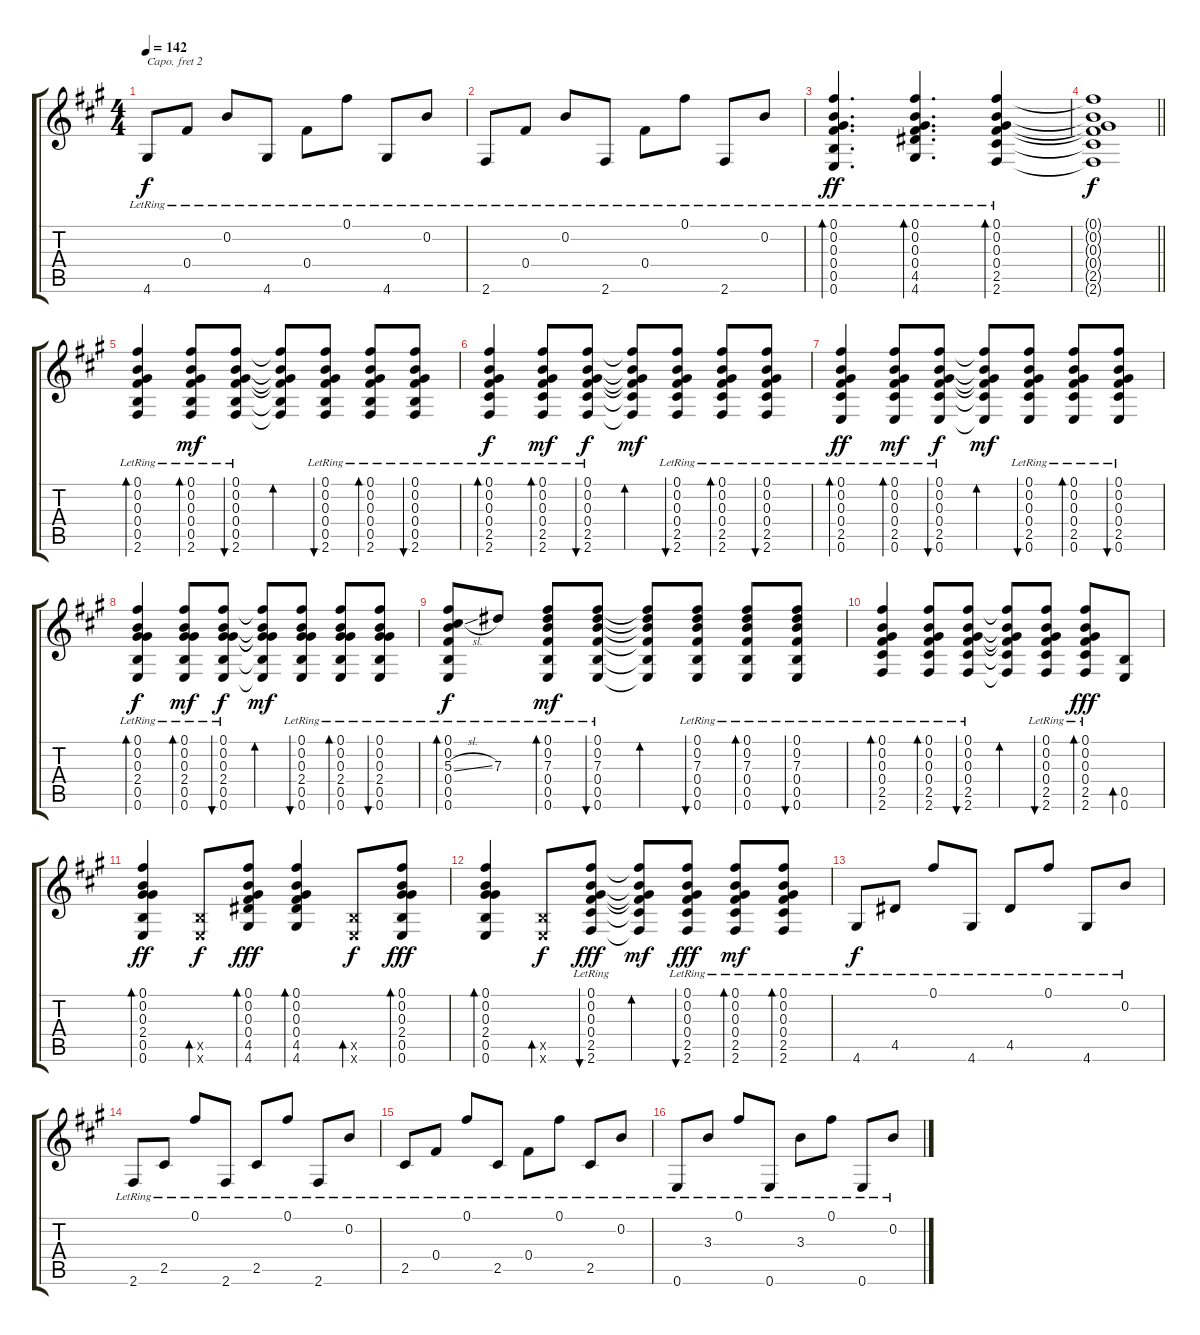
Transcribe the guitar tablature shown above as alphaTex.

\track "" {instrument acousticguitarsteel}
\staff {score tabs}
\capo 2
\tuning (E4 A3 Gb3 E3 A2 D2) {hide}
\ts (4 4)
\tempo 142
\clef g2
\ks a
4.6{lr}.8{dy f} 0.4{lr}.8 0.2{lr}.8 4.6{lr}.8 0.4{lr}.8 0.1{lr}.8 4.6{lr}.8 0.2{lr}.8 |
2.6{lr}.8 0.4{lr}.8 0.2{lr}.8 2.6{lr}.8 0.4{lr}.8 0.1{lr}.8 2.6{lr}.8 0.2{lr}.8 |
(0.1{lr} 0.2{lr} 0.3{lr} 0.4{lr} 0.5{lr} 0.6{lr}).4{d bd 30 dy ff} (0.1{lr} 0.2{lr} 0.3{lr} 0.4{lr} 4.5{lr} 4.6{lr}).4{d bd 30} (0.1{lr} 0.2{lr} 0.3{lr} 0.4{lr} 2.5{lr} 2.6{lr}).4{bd 30} |
\barLineRight lightlight
(0.1{t} 0.2{t} 0.3{t} 0.4{t} 2.5{t} 2.6{t}).1{dy f} |
(0.1{lr} 0.2{lr} 0.3{lr} 0.4{lr} 0.5{lr} 2.6{lr}).4{bd 30} (0.1{lr} 0.2{lr} 0.3{lr} 0.4{lr} 0.5{lr} 2.6{lr}).8{bd 30 dy mf} (0.1{lr} 0.2{lr} 0.3{lr} 0.4{lr} 0.5{lr} 2.6{lr}).8{bu 30} (0.1{t} 0.2{t} 0.3{t} 0.4{t} 0.5{t} 2.6{t}).8{bd 30} (0.1{lr} 0.2{lr} 0.3{lr} 0.4{lr} 0.5{lr} 2.6{lr}).8{bu 30} (0.1{lr} 0.2{lr} 0.3{lr} 0.4{lr} 0.5{lr} 2.6{lr}).8{bd 30} (0.1{lr} 0.2{lr} 0.3{lr} 0.4{lr} 0.5{lr} 2.6{lr}).8{bu 30} |
(0.1{lr} 0.2{lr} 0.3 0.4{lr} 2.5{lr} 2.6{lr}).4{bd 30 dy f} (0.1{lr} 0.2{lr} 0.3{lr} 0.4{lr} 2.5{lr} 2.6{lr}).8{bd 30 dy mf} (0.1{lr} 0.2{lr} 0.3{lr} 0.4{lr} 2.5{lr} 2.6{lr}).8{bu 30 dy f} (0.1{t} 0.2{t} 0.3{t} 0.4{t} 2.5{t} 2.6{t}).8{bd 30 dy mf} (0.1{lr} 0.2{lr} 0.3{lr} 0.4{lr} 2.5{lr} 2.6{lr}).8{bu 30} (0.1{lr} 0.2{lr} 0.3{lr} 0.4{lr} 2.5{lr} 2.6{lr}).8{bd 30} (0.1{lr} 0.2{lr} 0.3{lr} 0.4{lr} 2.5{lr} 2.6{lr}).8{bu 30} |
(0.1{lr} 0.2{lr} 0.3{lr} 0.4{lr} 2.5{lr} 0.6{lr}).4{bd 30 dy ff} (0.1{lr} 0.2{lr} 0.3{lr} 0.4{lr} 2.5{lr} 0.6{lr}).8{bd 30 dy mf} (0.1{lr} 0.2{lr} 0.3{lr} 0.4{lr} 2.5{lr} 0.6{lr}).8{bu 30 dy f} (0.1{t} 0.2{t} 0.3{t} 0.4{t} 2.5{t} 0.6{t}).8{bd 30 dy mf} (0.1{lr} 0.2{lr} 0.3{lr} 0.4{lr} 2.5{lr} 0.6{lr}).8{bu 30} (0.1{lr} 0.2{lr} 0.3{lr} 0.4{lr} 2.5{lr} 0.6{lr}).8{bd 30} (0.1{lr} 0.2{lr} 0.3{lr} 0.4{lr} 2.5{lr} 0.6{lr}).8{bu 30} |
(0.1{lr} 0.2{lr} 0.3{lr} 2.4{lr} 0.5{lr} 0.6{lr}).4{bd 30 dy f} (0.1{lr} 0.2{lr} 0.3{lr} 2.4{lr} 0.5{lr} 0.6{lr}).8{bd 30 dy mf} (0.1{lr} 0.2{lr} 0.3{lr} 2.4{lr} 0.5{lr} 0.6{lr}).8{bu 30 dy f} (0.1{t} 0.2{t} 0.3{t} 2.4{t} 0.5{t} 0.6{t}).8{bd 30 dy mf} (0.1{lr} 0.2{lr} 0.3{lr} 2.4{lr} 0.5{lr} 0.6{lr}).8{bu 30} (0.1{lr} 0.2{lr} 0.3{lr} 2.4{lr} 0.5{lr} 0.6{lr}).8{bd 30} (0.1{lr} 0.2{lr} 0.3{lr} 2.4{lr} 0.5{lr} 0.6{lr}).8{bu 30} |
(0.1{lr} 0.2{lr} 5.3{sl lr} 0.4{lr} 0.5{lr} 0.6{lr}).8{bd 30 dy f} 7.3{lr}.8 (0.1{lr} 0.2{lr} 7.3{lr} 0.4{lr} 0.5{lr} 0.6{lr}).8{bd 30 dy mf} (0.1{lr} 0.2{lr} 7.3{lr} 0.4{lr} 0.5{lr} 0.6{lr}).8{bu 30} (0.1{t} 0.2{t} 7.3{t} 0.4{t} 0.5{t} 0.6{t}).8{bd 30} (0.1{lr} 0.2{lr} 7.3{lr} 0.4{lr} 0.5{lr} 0.6{lr}).8{bu 30} (0.1{lr} 0.2{lr} 7.3{lr} 0.4{lr} 0.5{lr} 0.6{lr}).8{bd 30} (0.1{lr} 0.2{lr} 7.3{lr} 0.4{lr} 0.5{lr} 0.6{lr}).8{bu 30} |
(0.1{lr} 0.2{lr} 0.3 0.4{lr} 2.5{lr} 2.6{lr}).4{bd 30} (0.1{lr} 0.2{lr} 0.3{lr} 0.4{lr} 2.5{lr} 2.6{lr}).8{bd 30} (0.1{lr} 0.2{lr} 0.3{lr} 0.4{lr} 2.5{lr} 2.6{lr}).8{bu 30} (0.1{t} 0.2{t} 0.3{t} 0.4{t} 2.5{t} 2.6{t}).8{bd 30} (0.1{lr} 0.2{lr} 0.3{lr} 0.4{lr} 2.5{lr} 2.6{lr}).8{bu 30} (0.1{lr} 0.2{lr} 0.3{lr} 0.4{lr} 2.5{lr} 2.6{lr}).8{bd 30 dy fff} (0.5 0.6).8{bd 30} |
(0.1 0.2 0.3 2.4 0.5 0.6).4{bd 30 dy ff} (0.5{x} 0.6{x}).8{bd 30 dy f} (0.1 0.2 0.3 0.4 4.5 4.6).8{bd 30 dy fff} (0.1 0.2 0.3 0.4 4.5 4.6).4{bd 30} (0.5{x} 0.6{x}).8{bd 30 dy f} (0.1 0.2 0.3 2.4 0.5 0.6).8{bd 30 dy fff} |
(0.1 0.2 0.3 2.4 0.5 0.6).4{bd 30} (0.5{x} 0.6{x}).8{bd 30 dy f} (0.1{lr} 0.2{lr} 0.3{lr} 0.4{lr} 2.5{lr} 2.6{lr}).8{bu 30 dy fff} (0.1{t} 0.2{t} 0.3{t} 0.4{t} 2.5{t} 2.6{t}).8{bd 30 dy mf} (0.1{lr} 0.2{lr} 0.3{lr} 0.4{lr} 2.5{lr} 2.6{lr}).8{bu 30 dy fff} (0.1{lr} 0.2{lr} 0.3{lr} 0.4{lr} 2.5{lr} 2.6{lr}).8{bd 30 dy mf} (0.1{lr} 0.2{lr} 0.3{lr} 0.4{lr} 2.5{lr} 2.6{lr}).8{bd 30} |
4.6{lr}.8{dy f} 4.5{lr}.8 0.1{lr}.8 4.6{lr}.8 4.5{lr}.8 0.1{lr}.8 4.6{lr}.8 0.2{lr}.8 |
2.6{lr}.8 2.5{lr}.8 0.1{lr}.8 2.6{lr}.8 2.5{lr}.8 0.1{lr}.8 2.6{lr}.8 0.2{lr}.8 |
2.5{lr}.8 0.4{lr}.8 0.1{lr}.8 2.5{lr}.8 0.4{lr}.8 0.1{lr}.8 2.5{lr}.8 0.2{lr}.8 |
0.6{lr}.8 3.3{lr}.8 0.1{lr}.8 0.6{lr}.8 3.3{lr}.8 0.1{lr}.8 0.6{lr}.8 0.2{lr}.8
